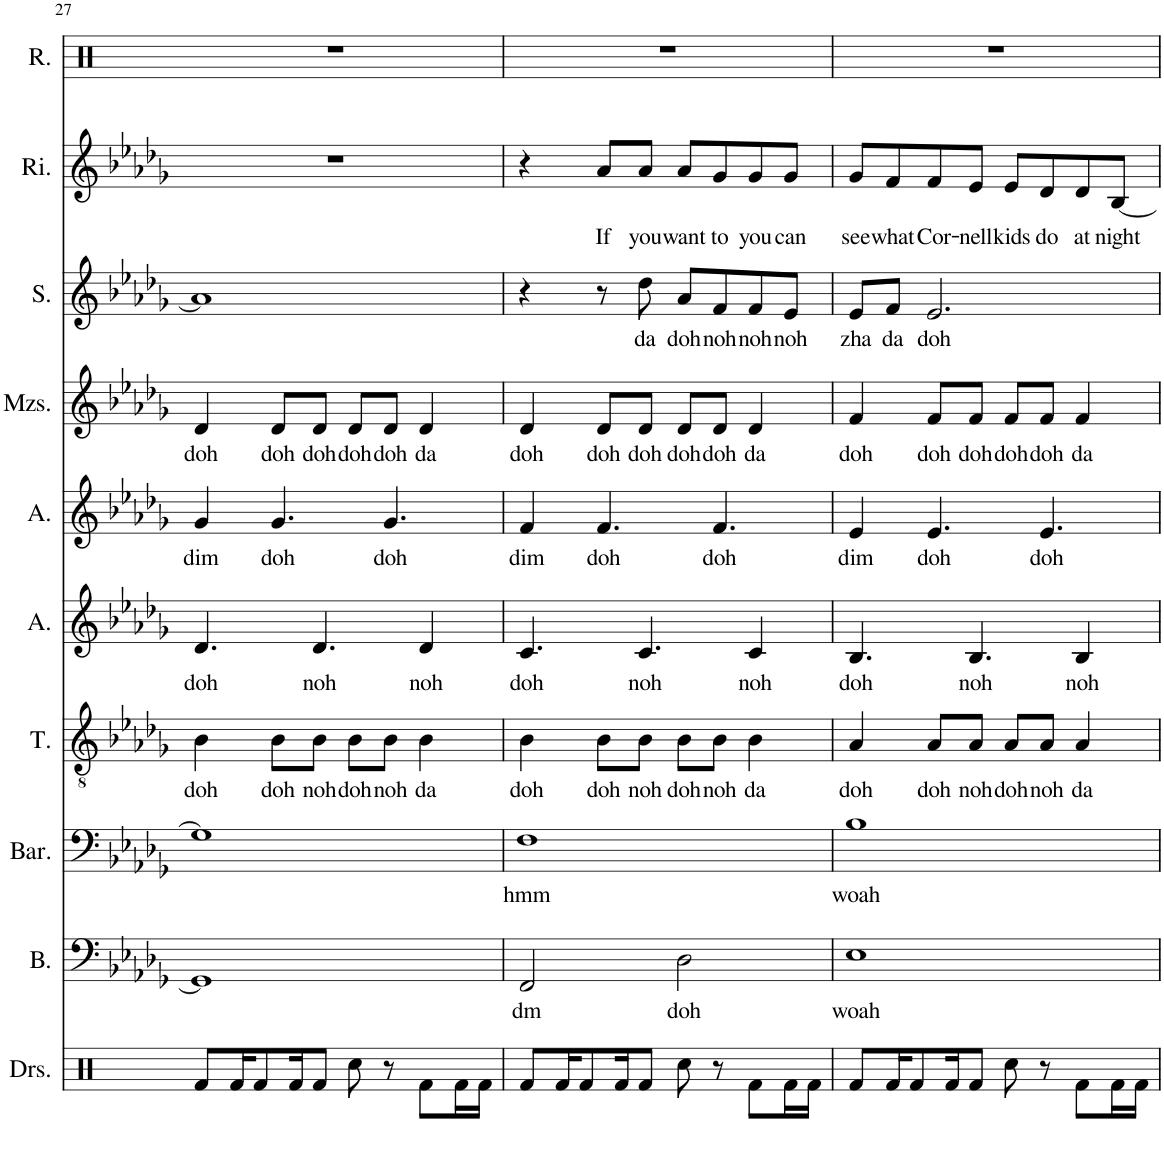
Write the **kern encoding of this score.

**kern	**kern	**text	**kern	**text	**kern	**text	**kern	**text	**kern	**text	**kern	**text	**kern	**text	**kern	**text	**kern
*part10	*part9	*part9	*part8	*part8	*part7	*part7	*part6	*part6	*part5	*part5	*part4	*part4	*part3	*part3	*part2	*part2	*part1
*staff10	*staff9	*staff9	*staff8	*staff8	*staff7	*staff7	*staff6	*staff6	*staff5	*staff5	*staff4	*staff4	*staff3	*staff3	*staff2	*staff2	*staff1
*I"Drumset	*I"Bass	*	*I"Baritone	*	*I"Tenor	*	*I"Alto	*	*I"Alto	*	*I"Mezzo-soprano	*	*I"Soprano	*	*I"Rihanna	*	*I"Rap
*I'Drs.	*I'B.	*	*I'Bar.	*	*I'T.	*	*I'A.	*	*I'A.	*	*I'Mzs.	*	*I'S.	*	*I'Ri.	*	*I'R.
!!LO:PB:g=z
*clefX	*clefF4	*	*clefF4	*	*clefGv2	*	*clefG2	*	*clefG2	*	*clefG2	*	*clefG2	*	*clefG2	*	*clefX
*k[]	*k[b-e-a-d-g-]	*	*k[b-e-a-d-g-]	*	*k[b-e-a-d-g-]	*	*k[b-e-a-d-g-]	*	*k[b-e-a-d-g-]	*	*k[b-e-a-d-g-]	*	*k[b-e-a-d-g-]	*	*k[b-e-a-d-g-]	*	*k[]
*M4/4	*M4/4	*	*M4/4	*	*M4/4	*	*M4/4	*	*M4/4	*	*M4/4	*	*M4/4	*	*M4/4	*	*M4/4
=27	=27	=27	=27	=27	=27	=27	=27	=27	=27	=27	=27	=27	=27	=27	=27	=27	=27
!	!	!	!	!	!	!LO:LY:b	!	!LO:LY:b	!	!LO:LY:b	!	!LO:LY:b	!	!	!	!	!
8Rf/L	1GG-]	.	1G-]	.	4B-\	doh	4.d-/	doh	4g-/	dim	4d-/	doh	1a-]	.	1r	.	1r
16Rf/K	.	.	.	.	.	.	.	.	.	.	.	.	.	.	.	.	.
8Rf/	.	.	.	.	.	.	.	.	.	.	.	.	.	.	.	.	.
!	!	!	!	!	!	!LO:LY:b	!	!	!	!LO:LY:b	!	!LO:LY:b	!	!	!	!	!
.	.	.	.	.	8B-\L	doh	.	.	4.g-/	doh	8d-/L	doh	.	.	.	.	.
16Rf/K	.	.	.	.	.	.	.	.	.	.	.	.	.	.	.	.	.
!	!	!	!	!	!	!LO:LY:b	!	!LO:LY:b	!	!	!	!LO:LY:b	!	!	!	!	!
8Rf/J	.	.	.	.	8B-\J	noh	4.d-/	noh	.	.	8d-/J	doh	.	.	.	.	.
!	!	!	!	!	!	!LO:LY:b	!	!	!	!	!	!LO:LY:b	!	!	!	!	!
8Rcc\	.	.	.	.	8B-\L	doh	.	.	.	.	8d-/L	doh	.	.	.	.	.
!	!	!	!	!	!	!LO:LY:b	!	!	!	!LO:LY:b	!	!LO:LY:b	!	!	!	!	!
8r	.	.	.	.	8B-\J	noh	.	.	4.g-/	doh	8d-/J	doh	.	.	.	.	.
!	!	!	!	!	!	!LO:LY:b	!	!LO:LY:b	!	!	!	!LO:LY:b	!	!	!	!	!
8Rf\L	.	.	.	.	4B-\	da	4d-/	noh	.	.	4d-/	da	.	.	.	.	.
16Rf\L	.	.	.	.	.	.	.	.	.	.	.	.	.	.	.	.	.
16Rf\JJ	.	.	.	.	.	.	.	.	.	.	.	.	.	.	.	.	.
=28	=28	=28	=28	=28	=28	=28	=28	=28	=28	=28	=28	=28	=28	=28	=28	=28	=28
!	!	!LO:LY:b	!	!LO:LY:b	!	!LO:LY:b	!	!LO:LY:b	!	!LO:LY:b	!	!LO:LY:b	!	!	!	!	!
8Rf/L	2FF/	dm	1F	hmm	4B-\	doh	4.c/	doh	4f/	dim	4d-/	doh	4r	.	4r	.	1r
16Rf/K	.	.	.	.	.	.	.	.	.	.	.	.	.	.	.	.	.
8Rf/	.	.	.	.	.	.	.	.	.	.	.	.	.	.	.	.	.
!	!	!	!	!	!	!LO:LY:b	!	!	!	!LO:LY:b	!	!LO:LY:b	!	!	!	!LO:LY:b	!
.	.	.	.	.	8B-\L	doh	.	.	4.f/	doh	8d-/L	doh	8r	.	8a-/L	If	.
16Rf/K	.	.	.	.	.	.	.	.	.	.	.	.	.	.	.	.	.
!	!	!	!	!	!	!LO:LY:b	!	!LO:LY:b	!	!	!	!LO:LY:b	!	!LO:LY:b	!	!LO:LY:b	!
8Rf/J	.	.	.	.	8B-\J	noh	4.c/	noh	.	.	8d-/J	doh	8dd-\	da	8a-/J	you	.
!	!	!LO:LY:b	!	!	!	!LO:LY:b	!	!	!	!	!	!LO:LY:b	!	!LO:LY:b	!	!LO:LY:b	!
8Rcc\	2D-\	doh	.	.	8B-\L	doh	.	.	.	.	8d-/L	doh	8a-/L	doh	8a-/L	want	.
!	!	!	!	!	!	!LO:LY:b	!	!	!	!LO:LY:b	!	!LO:LY:b	!	!LO:LY:b	!	!LO:LY:b	!
8r	.	.	.	.	8B-\J	noh	.	.	4.f/	doh	8d-/J	doh	8f/	noh	8g-/	to	.
!	!	!	!	!	!	!LO:LY:b	!	!LO:LY:b	!	!	!	!LO:LY:b	!	!LO:LY:b	!	!LO:LY:b	!
8Rf\L	.	.	.	.	4B-\	da	4c/	noh	.	.	4d-/	da	8f/	noh	8g-/	you	.
!	!	!	!	!	!	!	!	!	!	!	!	!	!	!LO:LY:b	!	!LO:LY:b	!
16Rf\L	.	.	.	.	.	.	.	.	.	.	.	.	8e-/J	noh	8g-/J	can	.
16Rf\JJ	.	.	.	.	.	.	.	.	.	.	.	.	.	.	.	.	.
=29	=29	=29	=29	=29	=29	=29	=29	=29	=29	=29	=29	=29	=29	=29	=29	=29	=29
!	!	!LO:LY:b	!	!LO:LY:b	!	!LO:LY:b	!	!LO:LY:b	!	!LO:LY:b	!	!LO:LY:b	!	!LO:LY:b	!	!LO:LY:b	!
8Rf/L	1E-	woah	1B-	woah	4A-/	doh	4.B-/	doh	4e-/	dim	4f/	doh	8e-/L	zha	8g-/L	see	1r
!	!	!	!	!	!	!	!	!	!	!	!	!	!	!LO:LY:b	!	!LO:LY:b	!
16Rf/K	.	.	.	.	.	.	.	.	.	.	.	.	8f/J	da	8f/	what	.
8Rf/	.	.	.	.	.	.	.	.	.	.	.	.	.	.	.	.	.
!	!	!	!	!	!	!LO:LY:b	!	!	!	!LO:LY:b	!	!LO:LY:b	!	!LO:LY:b	!	!LO:LY:b	!
.	.	.	.	.	8A-/L	doh	.	.	4.e-/	doh	8f/L	doh	2.e-/	doh	8f/	Cor-	.
16Rf/K	.	.	.	.	.	.	.	.	.	.	.	.	.	.	.	.	.
!	!	!	!	!	!	!LO:LY:b	!	!LO:LY:b	!	!	!	!LO:LY:b	!	!	!	!LO:LY:b	!
8Rf/J	.	.	.	.	8A-/J	noh	4.B-/	noh	.	.	8f/J	doh	.	.	8e-/J	-nell	.
!	!	!	!	!	!	!LO:LY:b	!	!	!	!	!	!LO:LY:b	!	!	!	!LO:LY:b	!
8Rcc\	.	.	.	.	8A-/L	doh	.	.	.	.	8f/L	doh	.	.	8e-/L	kids	.
!	!	!	!	!	!	!LO:LY:b	!	!	!	!LO:LY:b	!	!LO:LY:b	!	!	!	!LO:LY:b	!
8r	.	.	.	.	8A-/J	noh	.	.	4.e-/	doh	8f/J	doh	.	.	8d-/	do	.
!	!	!	!	!	!	!LO:LY:b	!	!LO:LY:b	!	!	!	!LO:LY:b	!	!	!	!LO:LY:b	!
8Rf\L	.	.	.	.	4A-/	da	4B-/	noh	.	.	4f/	da	.	.	8d-/	at	.
!	!	!	!	!	!	!	!	!	!	!	!	!	!	!	!	!LO:LY:b	!
16Rf\L	.	.	.	.	.	.	.	.	.	.	.	.	.	.	[8B-/J	night	.
16Rf\JJ	.	.	.	.	.	.	.	.	.	.	.	.	.	.	.	.	.
=	=	=	=	=	=	=	=	=	=	=	=	=	=	=	=	=	=
*-	*-	*-	*-	*-	*-	*-	*-	*-	*-	*-	*-	*-	*-	*-	*-	*-	*-
